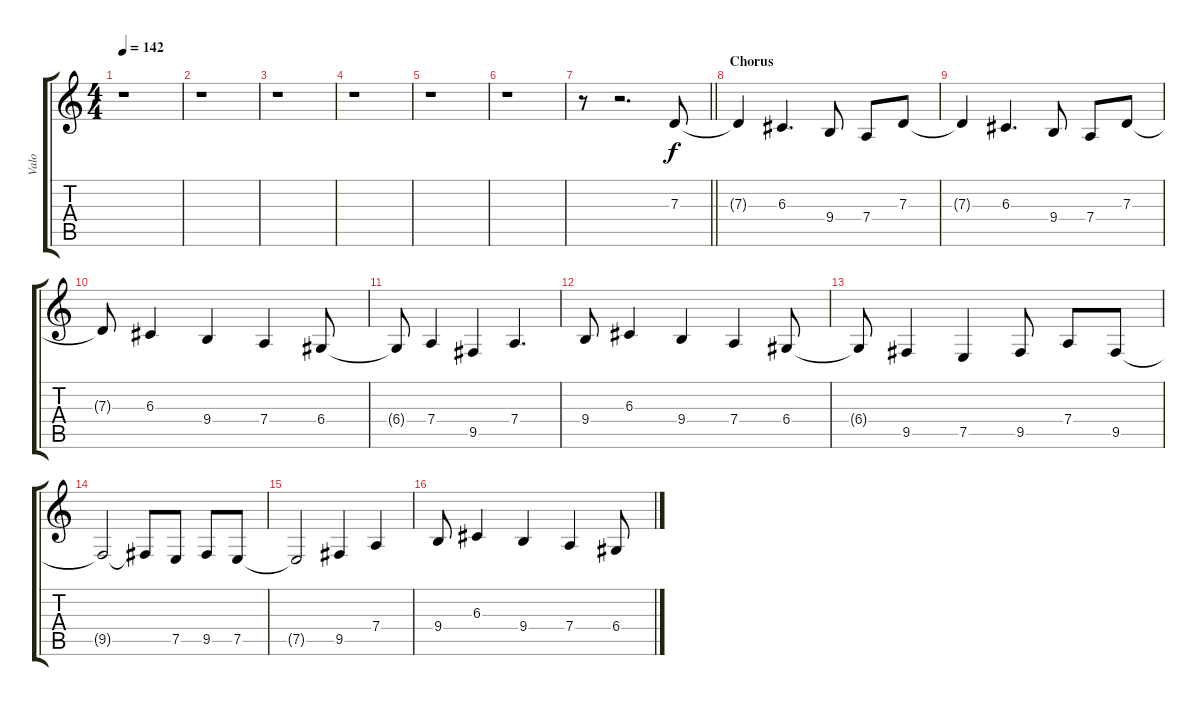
\track ("Valo" "Valo") {instrument lead5charang}
\staff {score tabs}
\tuning (E4 B3 G3 D3 A2 E2) {hide}
\ts (4 4)
\tempo 142
\clef g2
\ks c
r.1{dy f} |
r.1 |
r.1 |
r.1 |
r.1 |
r.1 |
\barLineRight lightlight
r.8 r.2{d} 7.3.8 |
\section ("" "Chorus")
7.3{t}.4 6.3.4{d} 9.4.8 7.4.8 7.3.8 |
7.3{t}.4 6.3.4{d} 9.4.8 7.4.8 7.3.8 |
7.3{t}.8 6.3.4 9.4.4 7.4.4 6.4.8 |
6.4{t}.8 7.4.4 9.5.4 7.4.4{d} |
9.4.8 6.3.4 9.4.4 7.4.4 6.4.8 |
6.4{t}.8 9.5.4 7.5.4 9.5.8 7.4.8 9.5.8 |
9.5{t}.2 9.5{t}.8 7.5.8 9.5.8 7.5.8 |
7.5{t}.2 9.5.4 7.4.4 |
9.4.8 6.3.4 9.4.4 7.4.4 6.4.8
